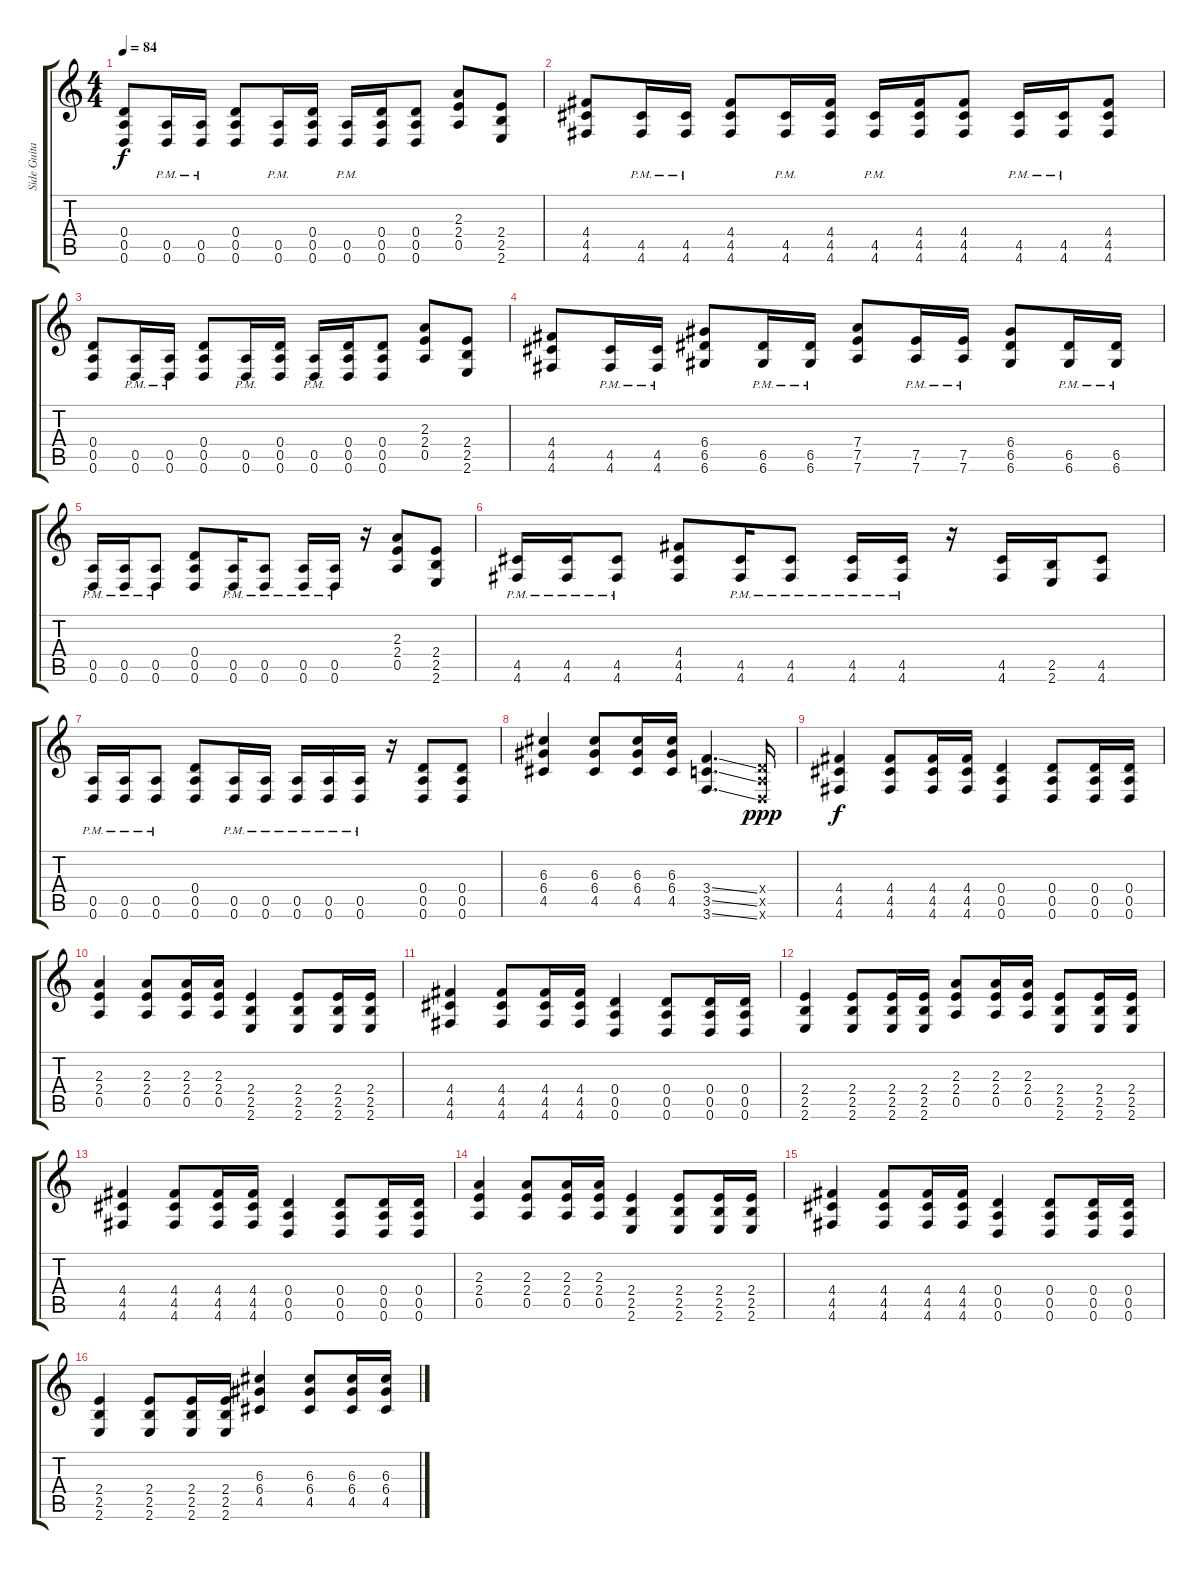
\track ("Side Guitar" "Side Guita") {instrument distortionguitar}
\staff {score tabs}
\tuning (E4 B3 G3 D3 A2 D2) {hide}
\ts (4 4)
\tempo 84
\clef g2
\ks c
(0.4 0.5 0.6).8{dy f} (0.5{pm} 0.6{pm}).16 (0.5{pm} 0.6{pm}).16 (0.4 0.5 0.6).8 (0.5{pm} 0.6{pm}).16 (0.4 0.5 0.6).16 (0.5{pm} 0.6{pm}).16 (0.4 0.5 0.6).16 (0.4 0.5 0.6).8 (2.3 2.4 0.5).8 (2.4 2.5 2.6).8 |
(4.4 4.5 4.6).8 (4.5{pm} 4.6{pm}).16 (4.5{pm} 4.6{pm}).16 (4.4 4.5 4.6).8 (4.5{pm} 4.6{pm}).16 (4.4 4.5 4.6).16 (4.5{pm} 4.6{pm}).16 (4.4 4.5 4.6).16 (4.4 4.5 4.6).8 (4.5{pm} 4.6{pm}).16 (4.5{pm} 4.6{pm}).16 (4.4 4.5 4.6).8 |
(0.4 0.5 0.6).8 (0.5{pm} 0.6{pm}).16 (0.5{pm} 0.6{pm}).16 (0.4 0.5 0.6).8 (0.5{pm} 0.6{pm}).16 (0.4 0.5 0.6).16 (0.5{pm} 0.6{pm}).16 (0.4 0.5 0.6).16 (0.4 0.5 0.6).8 (2.3 2.4 0.5).8 (2.4 2.5 2.6).8 |
(4.4 4.5 4.6).8 (4.5{pm} 4.6{pm}).16 (4.5{pm} 4.6{pm}).16 (6.4 6.5 6.6).8 (6.5{pm} 6.6{pm}).16 (6.5{pm} 6.6{pm}).16 (7.4 7.5 7.6).8 (7.5{pm} 7.6{pm}).16 (7.5{pm} 7.6{pm}).16 (6.4 6.5 6.6).8 (6.5{pm} 6.6{pm}).16 (6.5{pm} 6.6{pm}).16 |
(0.5{pm} 0.6{pm}).16 (0.5{pm} 0.6{pm}).16 (0.5{pm} 0.6{pm}).8 (0.4 0.5 0.6).8 (0.5{pm} 0.6{pm}).16 (0.5{pm} 0.6{pm}).8 (0.5{pm} 0.6{pm}).16 (0.5{pm} 0.6{pm}).16 r.16 (2.3 2.4 0.5).8 (2.4 2.5 2.6).8 |
(4.5{pm} 4.6{pm}).16 (4.5{pm} 4.6{pm}).16 (4.5{pm} 4.6{pm}).8 (4.4 4.5 4.6).8 (4.5{pm} 4.6{pm}).16 (4.5{pm} 4.6{pm}).8 (4.5{pm} 4.6{pm}).16 (4.5{pm} 4.6{pm}).16 r.16 (4.5 4.6).16 (2.5 2.6).16 (4.5 4.6).8 |
(0.5{pm} 0.6{pm}).16 (0.5{pm} 0.6{pm}).16 (0.5{pm} 0.6{pm}).8 (0.4 0.5 0.6).8 (0.5{pm} 0.6{pm}).16 (0.5{pm} 0.6{pm}).16 (0.5{pm} 0.6{pm}).16 (0.5{pm} 0.6{pm}).16 (0.5{pm} 0.6{pm}).16 r.16 (0.4 0.5 0.6).8 (0.4 0.5 0.6).8 |
(6.3 6.4 4.5).4 (6.3 6.4 4.5).8 (6.3 6.4 4.5).16 (6.3 6.4 4.5).16 (3.4{ss} 3.5{ss} 3.6{ss}).4{d} (0.4{x} 0.5{x} 0.6{x}).16{dy ppp} |
(4.4 4.5 4.6).4{dy f} (4.4 4.5 4.6).8 (4.4 4.5 4.6).16 (4.4 4.5 4.6).16 (0.4 0.5 0.6).4 (0.4 0.5 0.6).8 (0.4 0.5 0.6).16 (0.4 0.5 0.6).16 |
(2.3 2.4 0.5).4 (2.3 2.4 0.5).8 (2.3 2.4 0.5).16 (2.3 2.4 0.5).16 (2.4 2.5 2.6).4 (2.4 2.5 2.6).8 (2.4 2.5 2.6).16 (2.4 2.5 2.6).16 |
(4.4 4.5 4.6).4 (4.4 4.5 4.6).8 (4.4 4.5 4.6).16 (4.4 4.5 4.6).16 (0.4 0.5 0.6).4 (0.4 0.5 0.6).8 (0.4 0.5 0.6).16 (0.4 0.5 0.6).16 |
(2.4 2.5 2.6).4 (2.4 2.5 2.6).8 (2.4 2.5 2.6).16 (2.4 2.5 2.6).16 (2.3 2.4 0.5).8 (2.3 2.4 0.5).16 (2.3 2.4 0.5).16 (2.4 2.5 2.6).8 (2.4 2.5 2.6).16 (2.4 2.5 2.6).16 |
(4.4 4.5 4.6).4 (4.4 4.5 4.6).8 (4.4 4.5 4.6).16 (4.4 4.5 4.6).16 (0.4 0.5 0.6).4 (0.4 0.5 0.6).8 (0.4 0.5 0.6).16 (0.4 0.5 0.6).16 |
(2.3 2.4 0.5).4 (2.3 2.4 0.5).8 (2.3 2.4 0.5).16 (2.3 2.4 0.5).16 (2.4 2.5 2.6).4 (2.4 2.5 2.6).8 (2.4 2.5 2.6).16 (2.4 2.5 2.6).16 |
(4.4 4.5 4.6).4 (4.4 4.5 4.6).8 (4.4 4.5 4.6).16 (4.4 4.5 4.6).16 (0.4 0.5 0.6).4 (0.4 0.5 0.6).8 (0.4 0.5 0.6).16 (0.4 0.5 0.6).16 |
(2.4 2.5 2.6).4 (2.4 2.5 2.6).8 (2.4 2.5 2.6).16 (2.4 2.5 2.6).16 (6.3 6.4 4.5).4 (6.3 6.4 4.5).8 (6.3 6.4 4.5).16 (6.3 6.4 4.5).16
